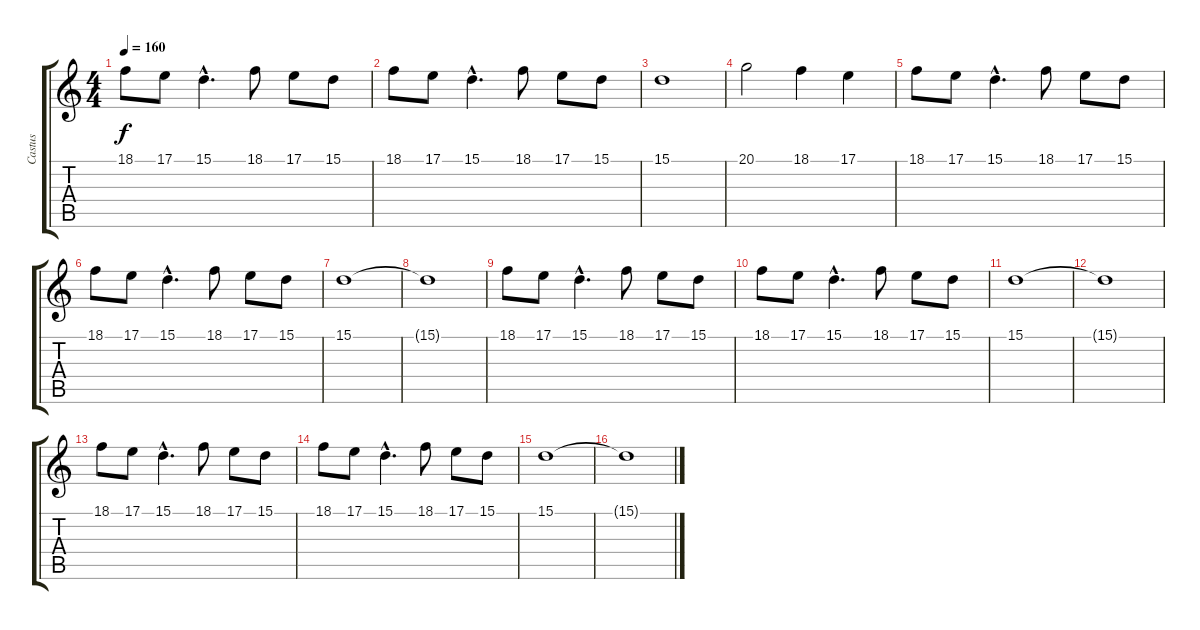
\track ("Castus" "Castus") {instrument bagpipe}
\staff {score tabs}
\tuning (B3 Gb3 D3 A2 E2 B1) {hide}
\ts (4 4)
\tempo 160
\clef g2
\ks c
18.1.8{dy f} 17.1.8 15.1{hac}.4{d} 18.1.8 17.1.8 15.1.8 |
18.1.8 17.1.8 15.1{hac}.4{d} 18.1.8 17.1.8 15.1.8 |
15.1.1 |
20.1.2 18.1.4 17.1.4 |
18.1.8 17.1.8 15.1{hac}.4{d} 18.1.8 17.1.8 15.1.8 |
18.1.8 17.1.8 15.1{hac}.4{d} 18.1.8 17.1.8 15.1.8 |
15.1.1 |
15.1{t}.1 |
18.1.8 17.1.8 15.1{hac}.4{d} 18.1.8 17.1.8 15.1.8 |
18.1.8 17.1.8 15.1{hac}.4{d} 18.1.8 17.1.8 15.1.8 |
15.1.1 |
15.1{t}.1 |
18.1.8 17.1.8 15.1{hac}.4{d} 18.1.8 17.1.8 15.1.8 |
18.1.8 17.1.8 15.1{hac}.4{d} 18.1.8 17.1.8 15.1.8 |
15.1.1 |
15.1{t}.1
